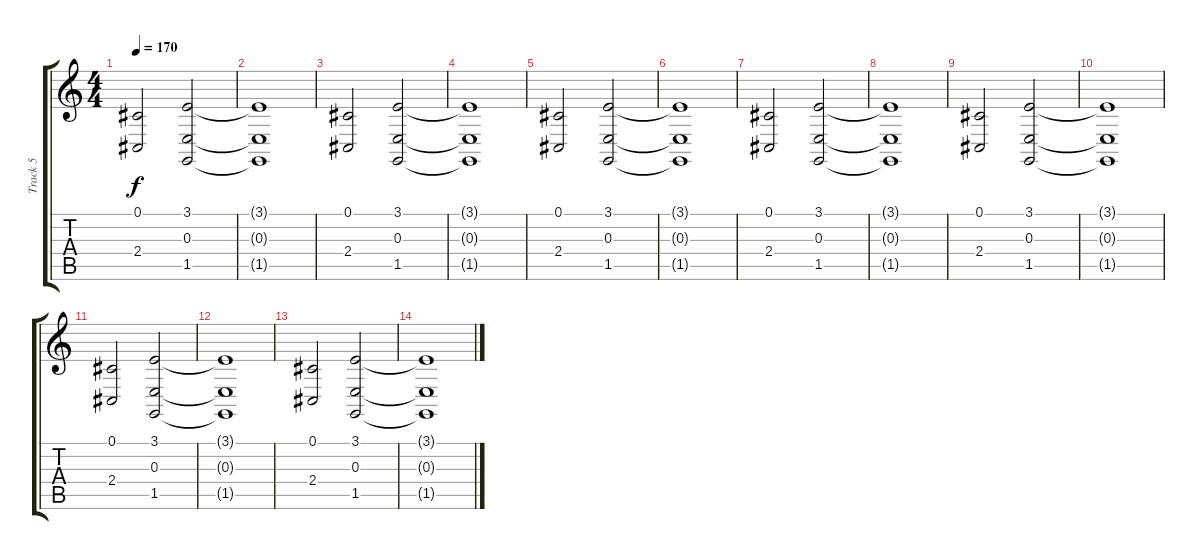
\track ("Track 5" "Track 5") {instrument choiraahs}
\staff {score tabs}
\tuning (Db4 Ab3 E3 B2 Gb2 Db2) {hide}
\ts (4 4)
\tempo 170
\clef g2
\ks c
(0.1 2.4).2{dy f} (3.1 0.3 1.5).2 |
(3.1{t} 0.3{t} 1.5{t}).1 |
(0.1 2.4).2 (3.1 0.3 1.5).2 |
(3.1{t} 0.3{t} 1.5{t}).1 |
(0.1 2.4).2 (3.1 0.3 1.5).2 |
(3.1{t} 0.3{t} 1.5{t}).1 |
(0.1 2.4).2 (3.1 0.3 1.5).2 |
(3.1{t} 0.3{t} 1.5{t}).1 |
(0.1 2.4).2 (3.1 0.3 1.5).2 |
(3.1{t} 0.3{t} 1.5{t}).1 |
(0.1 2.4).2 (3.1 0.3 1.5).2 |
(3.1{t} 0.3{t} 1.5{t}).1 |
(0.1 2.4).2 (3.1 0.3 1.5).2 |
(3.1{t} 0.3{t} 1.5{t}).1
